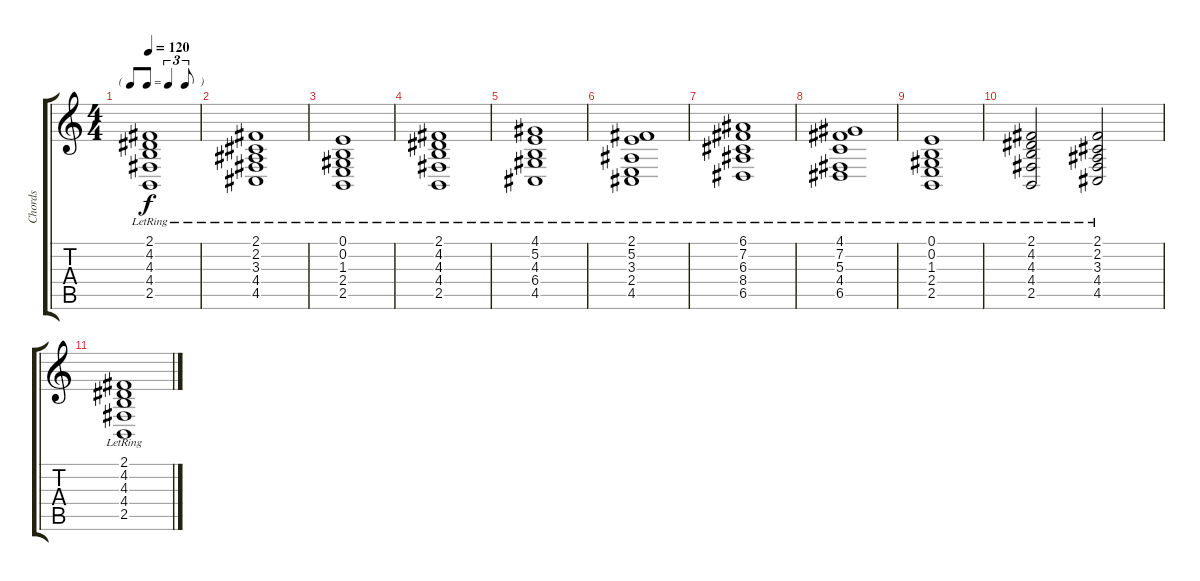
\track ("Chords" "Chords") {instrument synthbrass1}
\staff {score tabs}
\tuning (E4 B3 G3 D3 A2 E2) {hide}
\ts (4 4)
\tf triplet8th
\tempo 120
\clef g2
\ks c
(2.1{lr} 4.2{lr} 4.3{lr} 4.4{lr} 2.5{lr}).1{dy f instrument synthbrass1} |
(2.1{lr} 2.2{lr} 3.3{lr} 4.4{lr} 4.5{lr}).1 |
(0.1{lr} 0.2{lr} 1.3{lr} 2.4{lr} 2.5{lr}).1 |
(2.1{lr} 4.2{lr} 4.3{lr} 4.4{lr} 2.5{lr}).1 |
(4.1{lr} 5.2{lr} 4.3{lr} 6.4{lr} 4.5{lr}).1 |
(2.1{lr} 5.2{lr} 3.3{lr} 2.4{lr} 4.5{lr}).1 |
(6.1{lr} 7.2{lr} 6.3{lr} 8.4{lr} 6.5{lr}).1 |
(4.1{lr} 7.2{lr} 5.3{lr} 4.4{lr} 6.5{lr}).1 |
(0.1{lr} 0.2{lr} 1.3{lr} 2.4{lr} 2.5{lr}).1 |
(2.1{lr} 4.2{lr} 4.3{lr} 4.4{lr} 2.5{lr}).2 (2.1{lr} 2.2{lr} 3.3{lr} 4.4{lr} 4.5{lr}).2 |
(2.1{lr} 4.2{lr} 4.3{lr} 4.4{lr} 2.5{lr}).1
